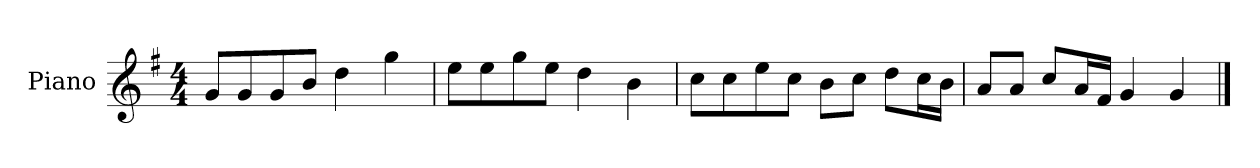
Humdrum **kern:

**kern
*part1
*staff1
*I"Piano
*I'P-no
*clefG2
*k[f#]
*M4/4
*MM90
=1
8g/L
8g/
8g/
8b/J
4dd\
4gg\
=2
8ee\L
8ee\
8gg\
8ee\J
4dd\
4b\
=3
8cc\L
8cc\
8ee\
8cc\J
8b\L
8cc\J
8dd\L
16cc\L
16b\JJ
=4
8a/L
8a/J
8cc/L
16a/L
16f#/JJ
4g/
4g/
==
*-
